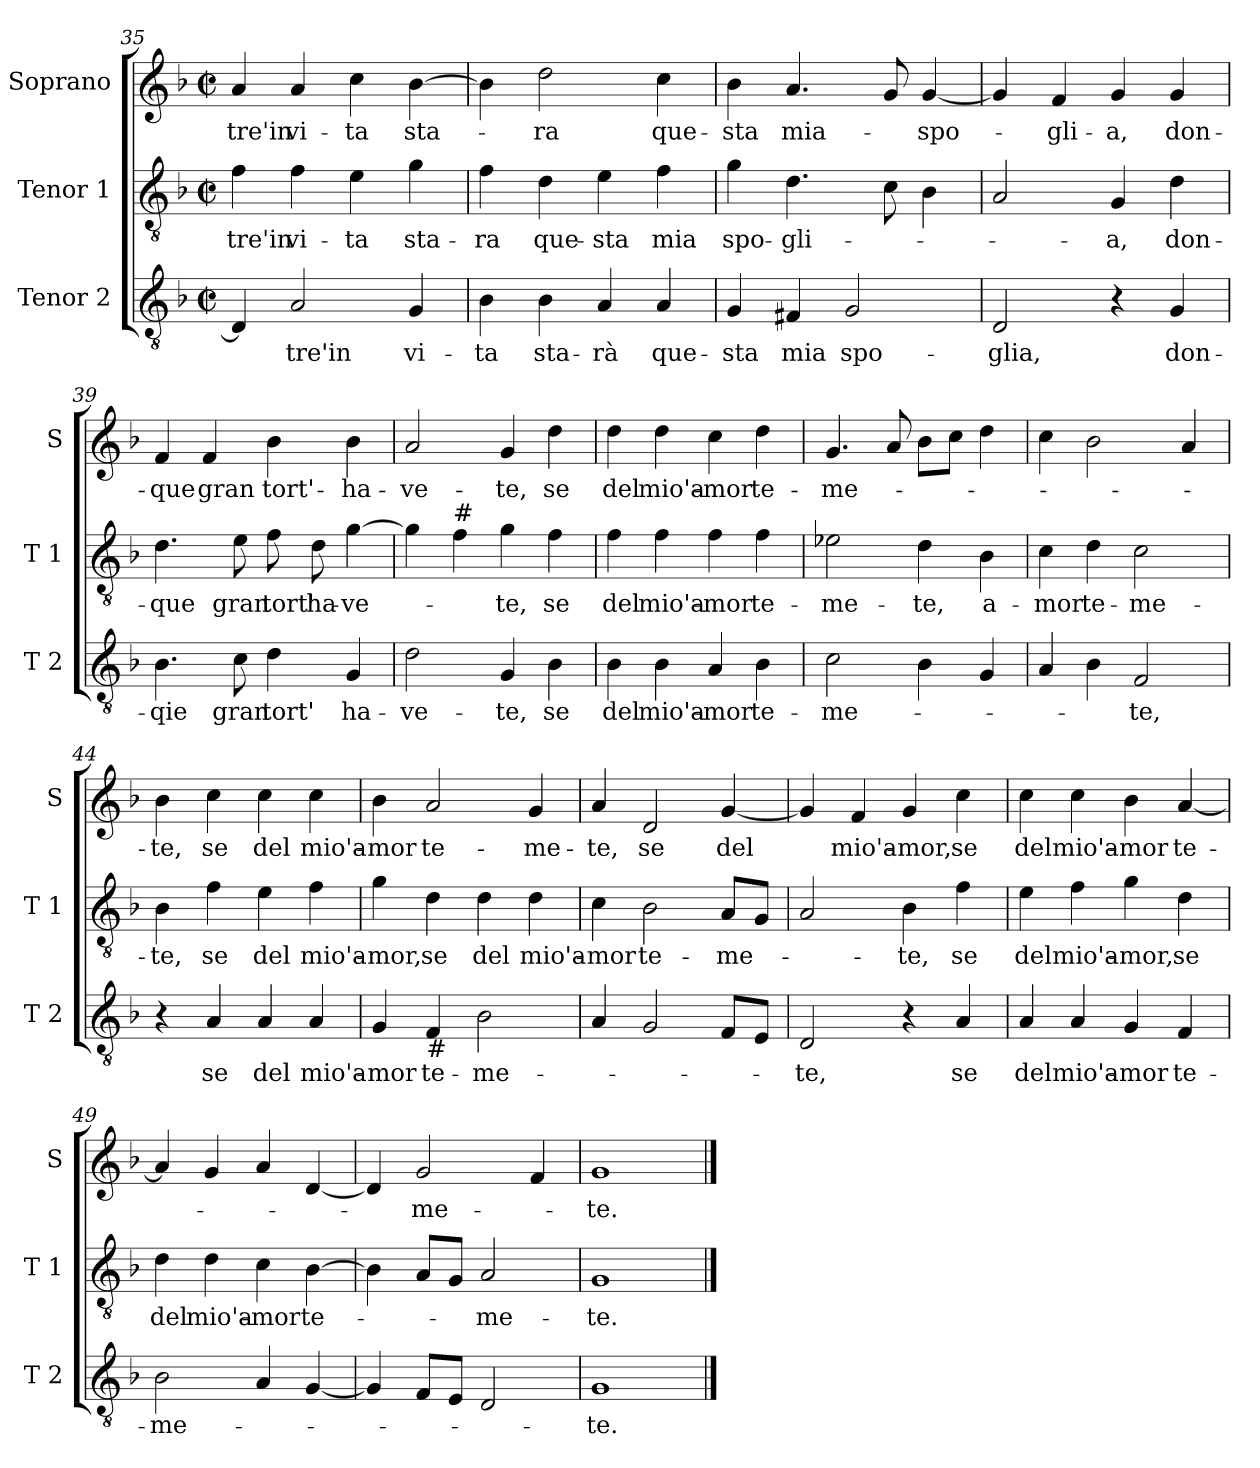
**kern	**text	**kern	**text	**kern	**text
*part3	*part3	*part2	*part2	*part1	*part1
*staff3	*staff3	*staff2	*staff2	*staff1	*staff1
*I"Tenor 2	*	*I"Tenor 1	*	*I"Soprano	*
*I'T 2	*	*I'T 1	*	*I'S	*
*clefGv2	*	*clefGv2	*	*clefG2	*
*k[b-]	*	*k[b-]	*	*k[b-]	*
*F:	*	*F:	*	*F:	*
*M2/2	*	*M2/2	*	*M2/2	*
*met(c|)	*	*met(c|)	*	*met(c|)	*
=35	=35	=35	=35	=35	=35
!	!	!	!LO:LY:b	!	!LO:LY:b
4D/]	.	4f\	-tre'in	4a/	-tre'in
!	!LO:LY:b	!	!LO:LY:b	!	!LO:LY:b
2A/	-tre'in	4f\	vi-	4a/	vi-
!	!	!	!LO:LY:b	!	!LO:LY:b
.	.	4e\	-ta	4cc\	-ta
!	!LO:LY:b	!	!LO:LY:b	!	!LO:LY:b
4G/	vi-	4g\	sta-	[4b-\	sta-
!!LO:PB:g=z
=36	=36	=36	=36	=36	=36
!	!LO:LY:b	!	!LO:LY:b	!	!
4B-\	-ta	4f\	-ra	4b-\]	.
!	!LO:LY:b	!	!LO:LY:b	!	!LO:LY:b
4B-\	sta-	4d\	que-	2dd\	-ra
!	!LO:LY:b	!	!LO:LY:b	!	!
4A/	-rà	4e\	-sta	.	.
!	!LO:LY:b	!	!LO:LY:b	!	!LO:LY:b
4A/	que-	4f\	mia	4cc\	que-
=37	=37	=37	=37	=37	=37
!	!LO:LY:b	!	!LO:LY:b	!	!LO:LY:b
4G/	-sta	4g\	spo-	4b-\	-sta
!	!LO:LY:b	!	!LO:LY:b	!	!LO:LY:b
4F#X/	mia	4.d\	-gli-	4.a/	mia-
!	!LO:LY:b	!	!	!	!
2G/	spo-	.	.	.	.
.	.	8c\	.	8g/	.
!	!	!	!	!	!LO:LY:b
.	.	4B-\	.	[4g/	-spo-
=38	=38	=38	=38	=38	=38
!	!LO:LY:b	!	!	!	!
2D/	-glia,	2A/	.	4g/]	.
!	!	!	!	!	!LO:LY:b
.	.	.	.	4f/	-gli-
!	!	!	!LO:LY:b	!	!LO:LY:b
4r	.	4G/	-a,	4g/	-a,
!	!LO:LY:b	!	!LO:LY:b	!	!LO:LY:b
4G/	don-	4d\	don-	4g/	don-
=39	=39	=39	=39	=39	=39
!	!LO:LY:b	!	!LO:LY:b	!	!LO:LY:b
4.B-\	-qie	4.d\	-que	4f/	-que
!	!	!	!	!	!LO:LY:b
.	.	.	.	4f/	gran
!	!LO:LY:b	!	!LO:LY:b	!	!
8c\	gran	8e\	gran	.	.
!	!LO:LY:b	!	!LO:LY:b	!	!LO:LY:b
4d\	tort'	8f\	tort'	4b-\	tort'-
!	!	!	!LO:LY:b	!	!
.	.	8d\	ha-	.	.
!	!LO:LY:b	!	!LO:LY:b	!	!LO:LY:b
4G/	ha-	[4g\	-ve-	4b-\	-ha-
=40	=40	=40	=40	=40	=40
!	!LO:LY:b	!	!	!	!LO:LY:b
2d\	-ve-	4g\]	.	2a/	-ve-
!	!	!LO:TX:a:t=#	!	!	!
.	.	4f\	.	.	.
!	!LO:LY:b	!	!LO:LY:b	!	!LO:LY:b
4G/	-te,	4g\	-te,	4g/	-te,
!	!LO:LY:b	!	!LO:LY:b	!	!LO:LY:b
4B-\	se	4f\	se	4dd\	se
!!LO:LB:g=z
=41	=41	=41	=41	=41	=41
!	!LO:LY:b	!	!LO:LY:b	!	!LO:LY:b
4B-\	del	4f\	del	4dd\	del
!	!LO:LY:b	!	!LO:LY:b	!	!LO:LY:b
4B-\	mio'a-	4f\	mio'a-	4dd\	mio'a-
!	!LO:LY:b	!	!LO:LY:b	!	!LO:LY:b
4A/	-mor	4f\	-mor	4cc\	-mor
!	!LO:LY:b	!	!LO:LY:b	!	!LO:LY:b
4B-\	te-	4f\	te-	4dd\	te-
=42	=42	=42	=42	=42	=42
!	!LO:LY:b	!	!LO:LY:b	!	!LO:LY:b
2c\	-me-	2e-X\	-me-	4.g/	-me-
.	.	.	.	8a/	.
!	!	!	!LO:LY:b	!	!
4B-\	.	4d\	-te,	8b-\L	.
.	.	.	.	8cc\J	.
!	!	!	!LO:LY:b	!	!
4G/	.	4B-\	a-	4dd\	.
=43	=43	=43	=43	=43	=43
!	!	!	!LO:LY:b	!	!
4A/	.	4c\	-mor	4cc\	.
!	!	!	!LO:LY:b	!	!
4B-\	.	4d\	te-	2b-\	.
!	!LO:LY:b	!	!LO:LY:b	!	!
2F/	-te,	2c\	-me-	.	.
.	.	.	.	4a/	.
=44	=44	=44	=44	=44	=44
!	!	!	!LO:LY:b	!	!LO:LY:b
4r	.	4B-\	-te,	4b-\	-te,
!	!LO:LY:b	!	!LO:LY:b	!	!LO:LY:b
4A/	se	4f\	se	4cc\	se
!	!LO:LY:b	!	!LO:LY:b	!	!LO:LY:b
4A/	del	4e\	del	4cc\	del
!	!LO:LY:b	!	!LO:LY:b	!	!LO:LY:b
4A/	mio'a-	4f\	mio'a-	4cc\	mio'a-
=45	=45	=45	=45	=45	=45
!	!LO:LY:b	!	!LO:LY:b	!	!LO:LY:b
4G/	-mor	4g\	-mor,	4b-\	-mor
!LO:TX:b:t=#	!	!	!	!	!
!	!LO:LY:b	!	!LO:LY:b	!	!LO:LY:b
4F/	te-	4d\	se	2a/	te-
!	!LO:LY:b	!	!LO:LY:b	!	!
2B-\	-me-	4d\	del	.	.
!	!	!	!LO:LY:b	!	!LO:LY:b
.	.	4d\	mio'a-	4g/	-me-
!!LO:LB:g=z
=46	=46	=46	=46	=46	=46
!	!	!	!LO:LY:b	!	!LO:LY:b
4A/	.	4c\	-mor	4a/	-te,
!	!	!	!LO:LY:b	!	!LO:LY:b
2G/	.	2B-\	te-	2d/	se
!	!	!	!LO:LY:b	!	!LO:LY:b
8F/L	.	8A/L	-me-	[4g/	del
8E/J	.	8G/J	.	.	.
=47	=47	=47	=47	=47	=47
!	!LO:LY:b	!	!	!	!
2D/	-te,	2A/	.	4g/]	.
!	!	!	!	!	!LO:LY:b
.	.	.	.	4f/	mio'a-
!	!	!	!LO:LY:b	!	!LO:LY:b
4r	.	4B-\	-te,	4g/	-mor,
!	!LO:LY:b	!	!LO:LY:b	!	!LO:LY:b
4A/	se	4f\	se	4cc\	se
=48	=48	=48	=48	=48	=48
!	!LO:LY:b	!	!LO:LY:b	!	!LO:LY:b
4A/	del	4e\	del	4cc\	del
!	!LO:LY:b	!	!LO:LY:b	!	!LO:LY:b
4A/	mio'a-	4f\	mio'a-	4cc\	mio'a-
!	!LO:LY:b	!	!LO:LY:b	!	!LO:LY:b
4G/	-mor	4g\	-mor,	4b-\	-mor
!	!LO:LY:b	!	!LO:LY:b	!	!LO:LY:b
4F/	te-	4d\	se	[4a/	te-
=49	=49	=49	=49	=49	=49
!	!LO:LY:b	!	!LO:LY:b	!	!
2B-\	-me-	4d\	del	4a/]	.
!	!	!	!LO:LY:b	!	!
.	.	4d\	mio'a-	4g/	.
!	!	!	!LO:LY:b	!	!
4A/	.	4c\	-mor	4a/	.
!	!	!	!LO:LY:b	!	!
[4G/	.	[4B-\	te-	[4d/	.
=50	=50	=50	=50	=50	=50
4G/]	.	4B-\]	.	4d/]	.
!	!	!	!	!	!LO:LY:b
8F/L	.	8A/L	.	2g/	-me-
8E/J	.	8G/J	.	.	.
!	!	!	!LO:LY:b	!	!
2D/	.	2A/	-me-	.	.
.	.	.	.	4f/	.
=51	=51	=51	=51	=51	=51
!	!LO:LY:b	!	!LO:LY:b	!	!LO:LY:b
1G	-te.	1G	-te.	1g	-te.
==	==	==	==	==	==
*-	*-	*-	*-	*-	*-
